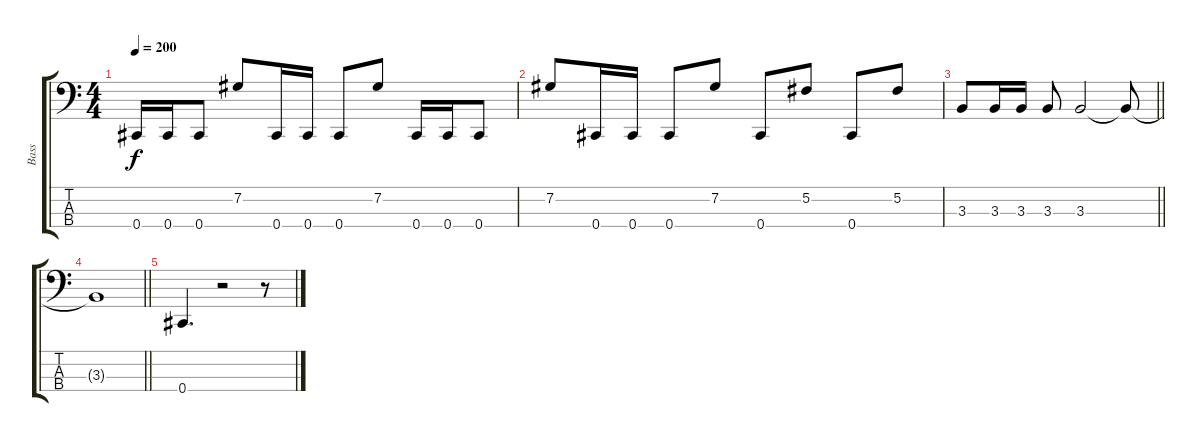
\track ("Bass" "Bass") {instrument electricbassfinger}
\staff {score tabs}
\tuning (Gb2 Db2 Ab1 Db1) {hide}
\ts (4 4)
\tempo 200
\clef f4
\ks c
0.4.16{dy f} 0.4.16 0.4.8 7.2.8 0.4.16 0.4.16 0.4.8 7.2.8 0.4.16 0.4.16 0.4.8 |
7.2.8 0.4.16 0.4.16 0.4.8 7.2.8 0.4.8 5.2.8 0.4.8 5.2.8 |
\barLineRight lightlight
3.3.8 3.3.16 3.3.16 3.3.8 3.3.2 3.3{t}.8 |
\barLineRight lightlight
3.3{t}.1 |
0.4.4{d} r.2 r.8
